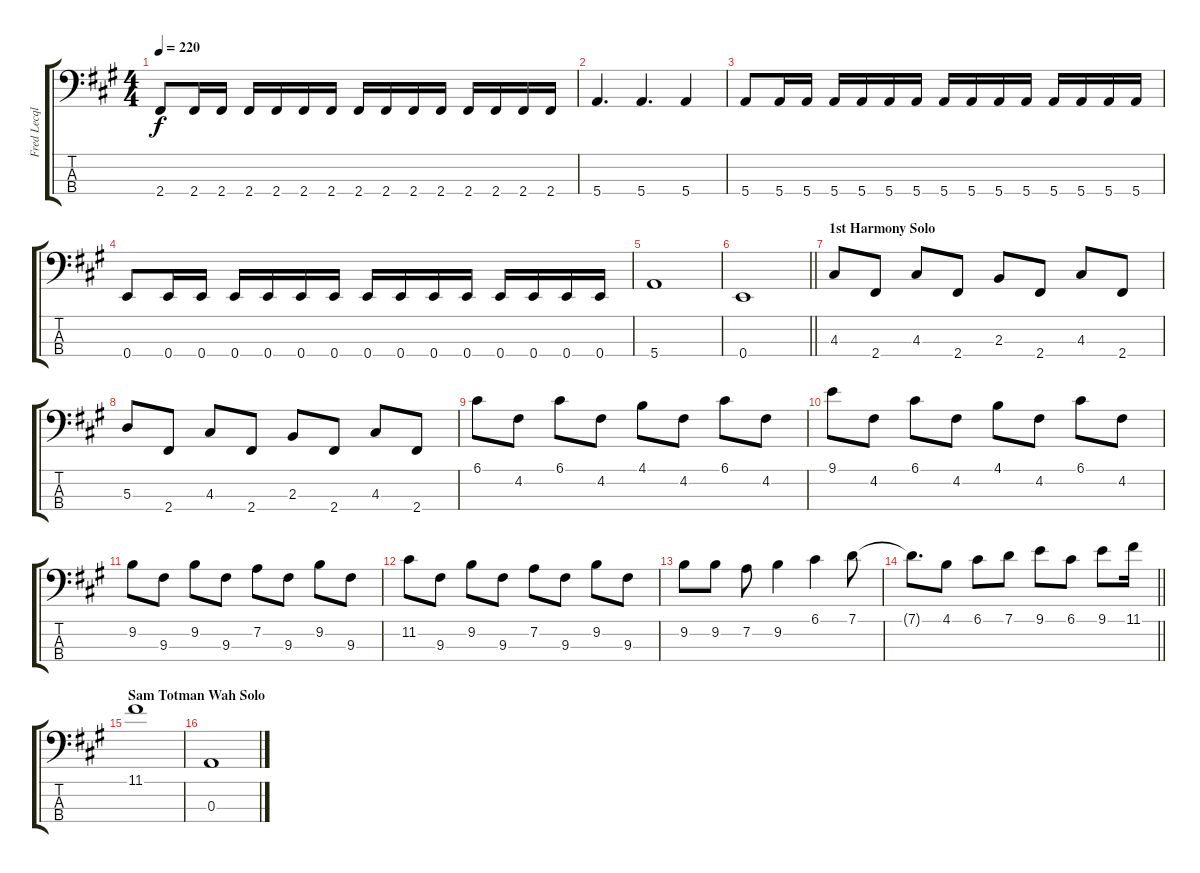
\track ("Fred Lecqlerc" "Fred Lecql") {instrument electricbassfinger}
\staff {score tabs}
\tuning (G2 D2 A1 E1) {hide}
\ts (4 4)
\tempo 220
\clef f4
\ks a
2.4.8{dy f} 2.4.16 2.4.16 2.4.16 2.4.16 2.4.16 2.4.16 2.4.16 2.4.16 2.4.16 2.4.16 2.4.16 2.4.16 2.4.16 2.4.16 |
5.4.4{d} 5.4.4{d} 5.4.4 |
5.4.8 5.4.16 5.4.16 5.4.16 5.4.16 5.4.16 5.4.16 5.4.16 5.4.16 5.4.16 5.4.16 5.4.16 5.4.16 5.4.16 5.4.16 |
0.4.8 0.4.16 0.4.16 0.4.16 0.4.16 0.4.16 0.4.16 0.4.16 0.4.16 0.4.16 0.4.16 0.4.16 0.4.16 0.4.16 0.4.16 |
5.4.1 |
\barLineRight lightlight
0.4.1 |
\section ("" "1st Harmony Solo")
4.3.8 2.4.8 4.3.8 2.4.8 2.3.8 2.4.8 4.3.8 2.4.8 |
5.3.8 2.4.8 4.3.8 2.4.8 2.3.8 2.4.8 4.3.8 2.4.8 |
6.1.8 4.2.8 6.1.8 4.2.8 4.1.8 4.2.8 6.1.8 4.2.8 |
9.1.8 4.2.8 6.1.8 4.2.8 4.1.8 4.2.8 6.1.8 4.2.8 |
9.2.8 9.3.8 9.2.8 9.3.8 7.2.8 9.3.8 9.2.8 9.3.8 |
11.2.8 9.3.8 9.2.8 9.3.8 7.2.8 9.3.8 9.2.8 9.3.8 |
9.2.8 9.2.8 7.2.8 9.2.4 6.1.4 7.1.8 |
\barLineRight lightlight
7.1{t}.8{d} 4.1.8 6.1.8 7.1.8 9.1.8 6.1.8 9.1.8 11.1.16 |
\section ("" "Sam Totman Wah Solo")
11.1.1 |
0.3.1
